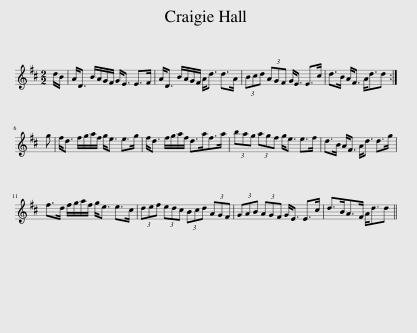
X:1
L:1/8
M:2/2
I:linebreak $
K:D
V:1 treble
V:1
 d/B/ | A<D B/A/G/F/ G<E E>F | A<D B/A/G/F/ A<d d>A | (3Bcd (3AGF G<E E>c | d>B A<F A<dd :|$ %5
 g | f<d f/g/a/f/ g<e e>g | f<d f/g/a/f/ d>af>a | (3bag (3agf g<e e>f | d>B A<F A<d d>g |$ %10
 f>d f/g/a/f/ g<e e>c | (3def (3edc (3Bcd (3AGF | (3GAB (3AGF G<E E>c | d>BA>F A<dd || %14
